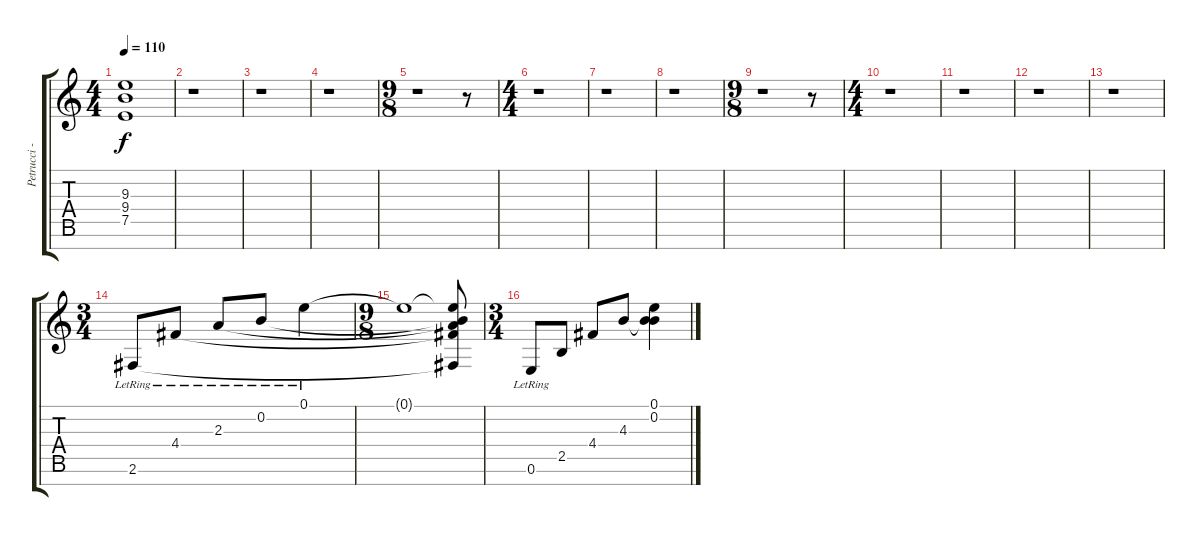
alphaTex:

\track ("Petrucci - Acoustic 7st." "Petrucci -") {instrument acousticguitarsteel}
\staff {score tabs}
\tuning (E4 B3 G3 D3 A2 E2 B1) {hide}
\ts (4 4)
\tempo 110
\clef g2
\ks c
(9.3 9.4 7.5).1{dy f} |
r.1 |
r.1 |
r.1 |
\ts (9 8)
r.1 r.8 |
\ts (4 4)
r.1 |
r.1 |
r.1 |
\ts (9 8)
r.1 r.8 |
\ts (4 4)
r.1 |
r.1 |
r.1 |
r.1 |
\ts (3 4)
2.6{lr}.8 4.4{lr}.8 2.3{lr}.8 0.2{lr}.8 0.1{lr}.4 |
\ts (9 8)
0.1{t}.1 (0.1{t} 0.2{t} 2.3{t} 4.4{t} 2.6{t}).8 |
\ts (3 4)
0.6{lr}.8 2.5.8 4.4.8 4.3.8 (0.1 0.2 4.3{t}).4
